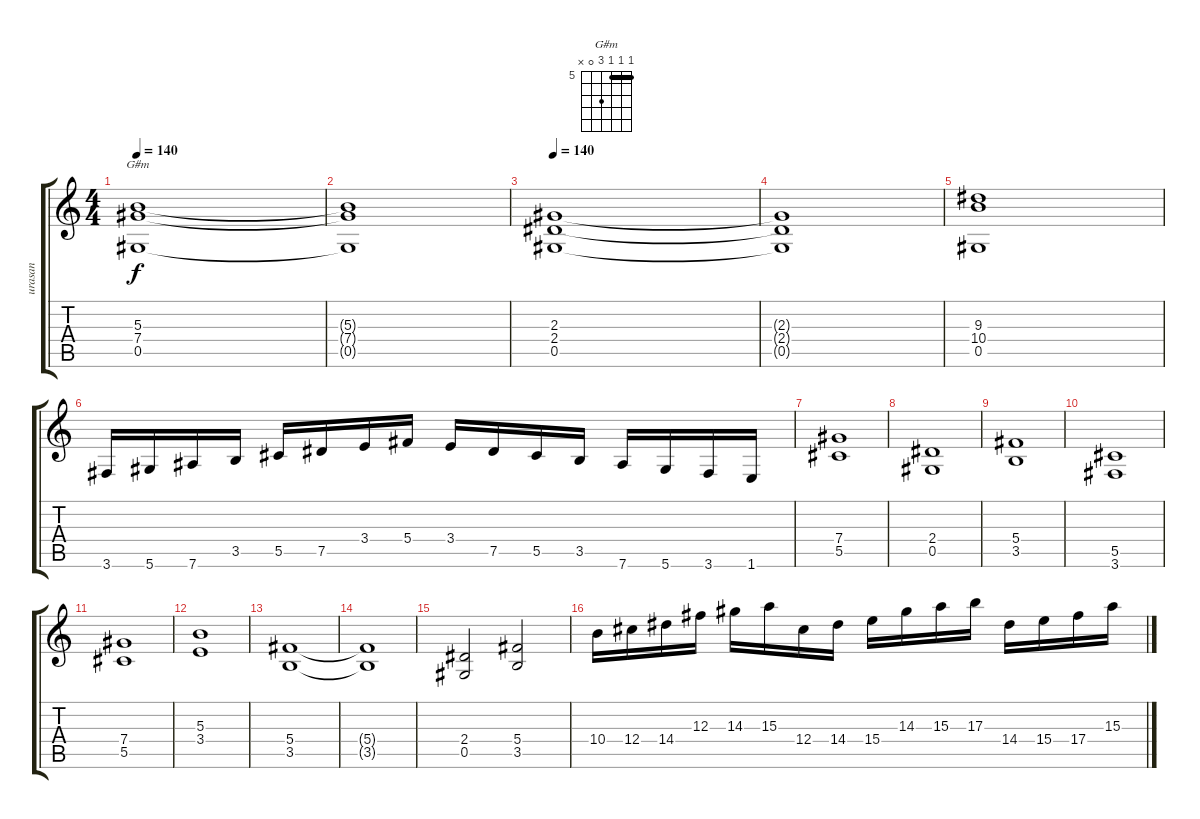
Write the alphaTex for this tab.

\track ("urasan" "urasan") {instrument distortionguitar}
\staff {score tabs}
\tuning (Eb4 Bb3 Gb3 Db3 Ab2 Eb2) {hide}
\chord ("G#m" 5 5 5 7 0 x) {firstfret 5 barre 5}
\ts (4 4)
\tempo 140
\clef g2
\ks aminor
(5.3 7.4 0.5).1{ch "G#m" dy f} |
(5.3{t} 7.4{t} 0.5{t}).1 |
\tempo 140
(2.3 2.4 0.5).1 |
(2.3{t} 2.4{t} 0.5{t}).1 |
(9.3 10.4 0.5).1 |
3.6.16 5.6.16 7.6.16 3.5.16 5.5.16 7.5.16 3.4.16 5.4.16 3.4.16 7.5.16 5.5.16 3.5.16 7.6.16 5.6.16 3.6.16 1.6.16 |
(7.4 5.5).1 |
(2.4 0.5).1 |
(5.4 3.5).1 |
(5.5 3.6).1 |
(7.4 5.5).1 |
(5.3 3.4).1 |
(5.4 3.5).1 |
(5.4{t} 3.5{t}).1 |
(2.4 0.5).2 (5.4 3.5).2 |
10.4.16{volume 16} 12.4.16 14.4.16 12.3.16 14.3.16 15.3.16 12.4.16 14.4.16 15.4.16 14.3.16 15.3.16 17.3.16 14.4.16 15.4.16 17.4.16 15.3.16
